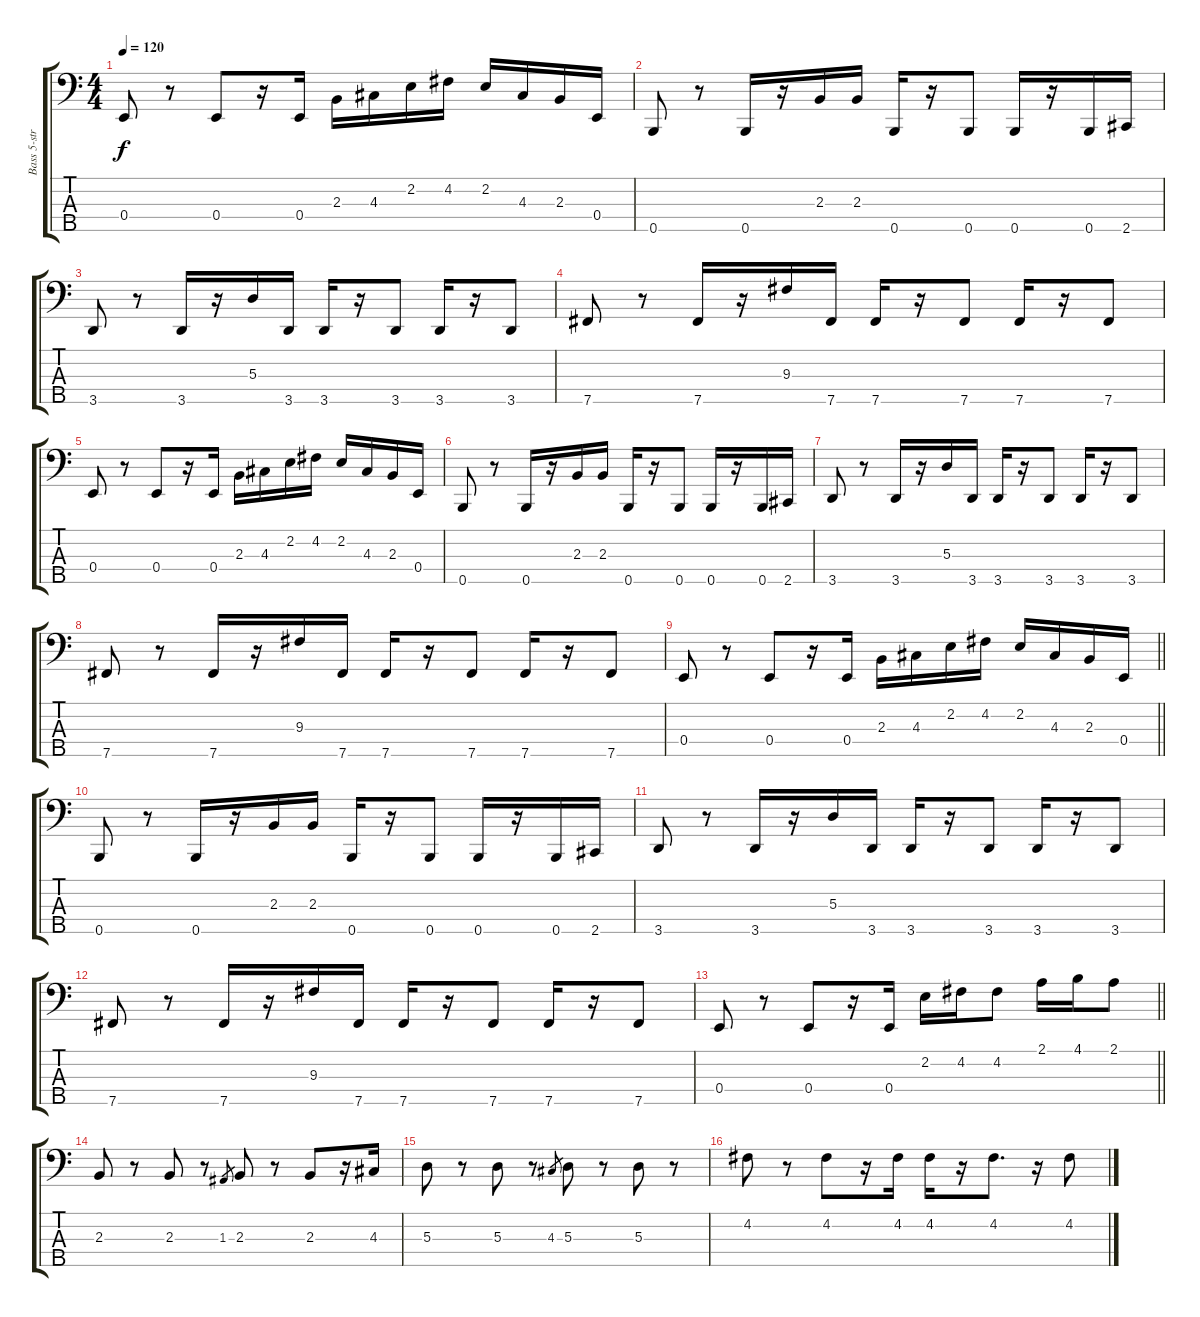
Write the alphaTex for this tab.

\track ("Bass 5-str" "Bass 5-str") {instrument electricbassfinger}
\staff {score tabs}
\tuning (G2 D2 A1 E1 B0) {hide}
\ts (4 4)
\tempo 120
\clef f4
\ks c
0.4.8{dy f} r.8 0.4.8 r.16 0.4.16 2.3.16 4.3.16 2.2.16 4.2.16 2.2.16 4.3.16 2.3.16 0.4.16 |
0.5.8 r.8 0.5.16 r.16 2.3.16 2.3.16 0.5.16 r.16 0.5.8 0.5.16 r.16 0.5.16 2.5.16 |
3.5.8 r.8 3.5.16 r.16 5.3.16 3.5.16 3.5.16 r.16 3.5.8 3.5.16 r.16 3.5.8 |
7.5.8 r.8 7.5.16 r.16 9.3.16 7.5.16 7.5.16 r.16 7.5.8 7.5.16 r.16 7.5.8 |
0.4.8 r.8 0.4.8 r.16 0.4.16 2.3.16 4.3.16 2.2.16 4.2.16 2.2.16 4.3.16 2.3.16 0.4.16 |
0.5.8 r.8 0.5.16 r.16 2.3.16 2.3.16 0.5.16 r.16 0.5.8 0.5.16 r.16 0.5.16 2.5.16 |
3.5.8 r.8 3.5.16 r.16 5.3.16 3.5.16 3.5.16 r.16 3.5.8 3.5.16 r.16 3.5.8 |
7.5.8 r.8 7.5.16 r.16 9.3.16 7.5.16 7.5.16 r.16 7.5.8 7.5.16 r.16 7.5.8 |
\barLineRight lightlight
0.4.8 r.8 0.4.8 r.16 0.4.16 2.3.16 4.3.16 2.2.16 4.2.16 2.2.16 4.3.16 2.3.16 0.4.16 |
0.5.8 r.8 0.5.16 r.16 2.3.16 2.3.16 0.5.16 r.16 0.5.8 0.5.16 r.16 0.5.16 2.5.16 |
3.5.8 r.8 3.5.16 r.16 5.3.16 3.5.16 3.5.16 r.16 3.5.8 3.5.16 r.16 3.5.8 |
7.5.8 r.8 7.5.16 r.16 9.3.16 7.5.16 7.5.16 r.16 7.5.8 7.5.16 r.16 7.5.8 |
\barLineRight lightlight
0.4.8 r.8 0.4.8 r.16 0.4.16 2.2.16 4.2.16 4.2.8 2.1.16 4.1.16 2.1.8 |
\section ("" "")
2.3.8 r.8 2.3.8 r.8 1.3.8{gr} 2.3.8 r.8 2.3.8 r.16 4.3.16 |
5.3.8 r.8 5.3.8 r.8 4.3.8{gr} 5.3.8 r.8 5.3.8 r.8 |
4.2.8 r.8 4.2.8 r.16 4.2.16 4.2.16 r.16 4.2.8{d} r.16 4.2.8
